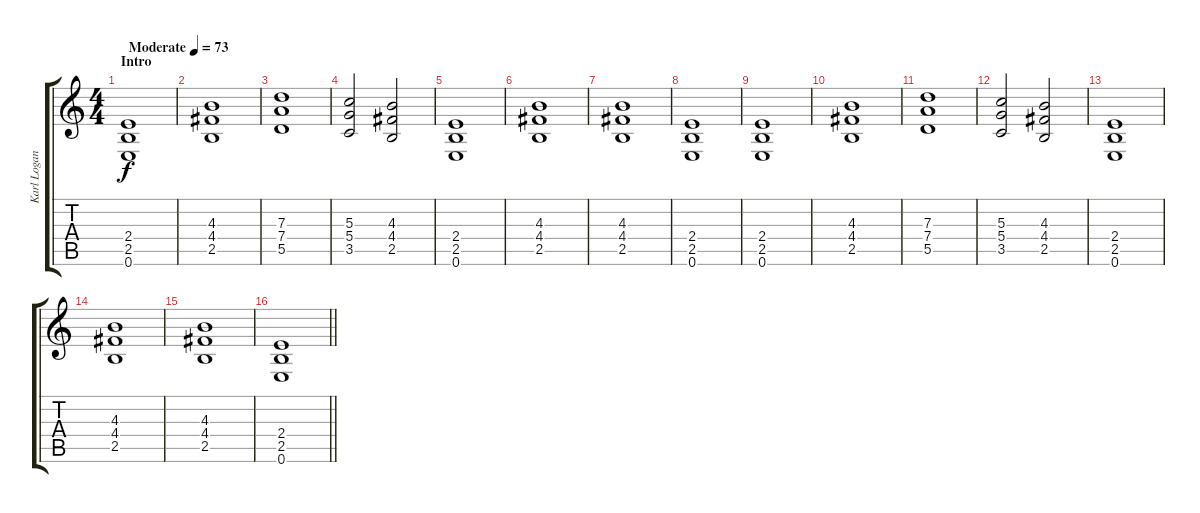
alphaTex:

\track ("Karl Logan" "Karl Logan") {instrument distortionguitar}
\staff {score tabs}
\tuning (E4 B3 G3 D3 A2 E2) {hide}
\ts (4 4)
\section ("" "Intro")
\tempo (73 "Moderate")
\clef g2
\ks c
(2.4 2.5 0.6).1{dy f instrument distortionguitar} |
(4.3 4.4 2.5).1 |
(7.3 7.4 5.5).1 |
(5.3 5.4 3.5).2 (4.3 4.4 2.5).2 |
(2.4 2.5 0.6).1 |
(4.3 4.4 2.5).1 |
(4.3 4.4 2.5).1 |
(2.4 2.5 0.6).1 |
(2.4 2.5 0.6).1 |
(4.3 4.4 2.5).1 |
(7.3 7.4 5.5).1 |
(5.3 5.4 3.5).2 (4.3 4.4 2.5).2 |
(2.4 2.5 0.6).1 |
(4.3 4.4 2.5).1 |
(4.3 4.4 2.5).1 |
\barLineRight lightlight
(2.4 2.5 0.6).1
